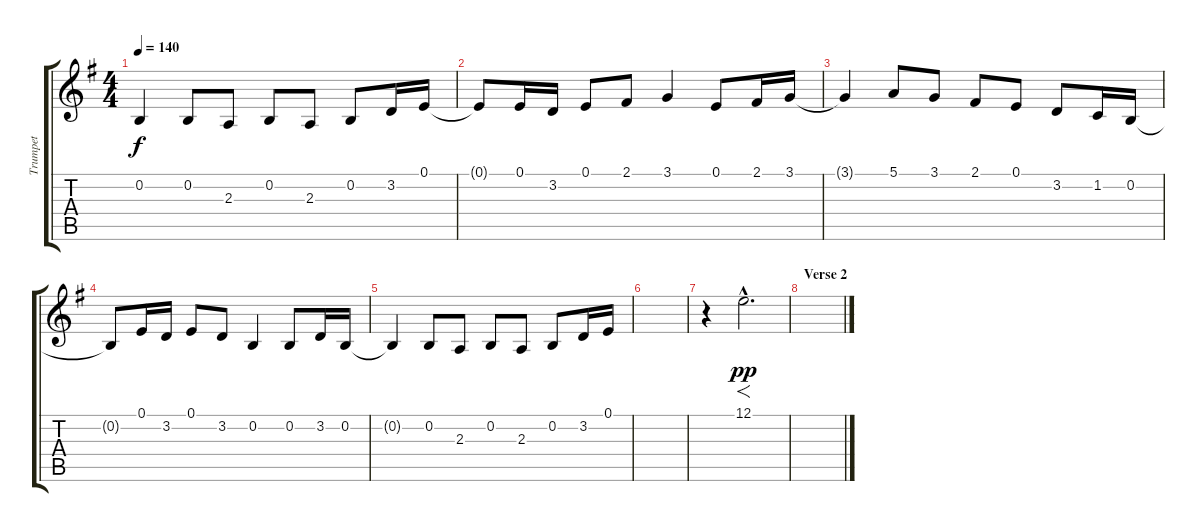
\track ("Trumpet" "Trumpet") {instrument trumpet}
\staff {score tabs}
\tuning (E4 B3 G3 D3 A2 E2) {hide}
\ts (4 4)
\tempo 140
\clef g2
\ks g
0.2{t}.4{dy f} 0.2.8 2.3.8 0.2.8 2.3.8 0.2.8 3.2.16 0.1.16 |
0.1{t}.8 0.1.16 3.2.16 0.1.8 2.1.8 3.1.4 0.1.8 2.1.16 3.1.16 |
3.1{t}.4 5.1.8 3.1.8 2.1.8 0.1.8 3.2.8 1.2.16 0.2.16 |
0.2{t}.8 0.1.16 3.2.16 0.1.8 3.2.8 0.2.4 0.2.8 3.2.16 0.2.16 |
0.2{t}.4 0.2.8 2.3.8 0.2.8 2.3.8 0.2.8 3.2.16 0.1.16 |
|
r.4 12.1{hac}.2{f d dy pp} |
\section ("" "Verse 2")
